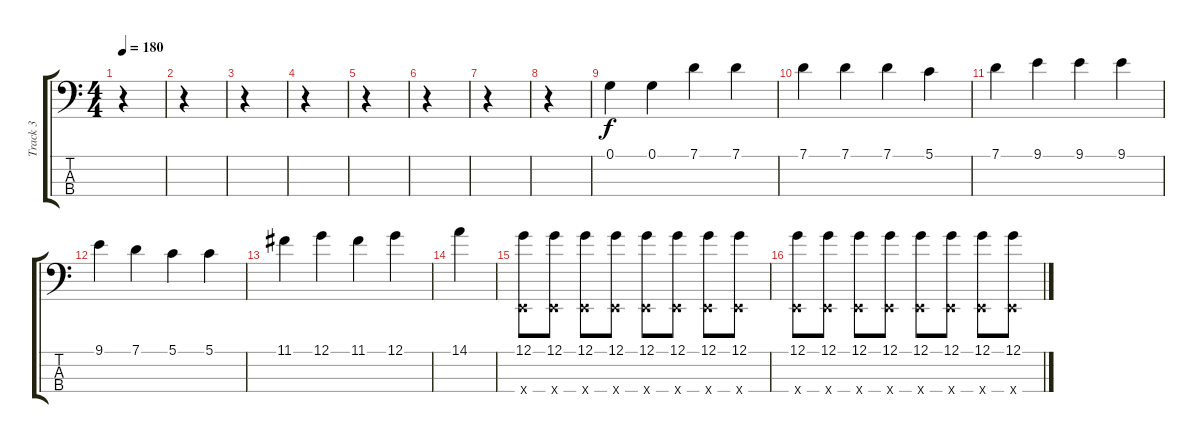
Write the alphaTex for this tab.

\track ("Track 3" "Track 3") {instrument fretlessbass}
\staff {score tabs}
\tuning (G2 D2 A1 E1) {hide}
\ts (4 4)
\tempo 180
\clef f4
\ks c
r.4{dy f instrument fretlessbass} |
r.4 |
r.4 |
r.4 |
r.4 |
r.4 |
r.4 |
r.4 |
0.1.4 0.1.4 7.1.4 7.1.4 |
7.1.4 7.1.4 7.1.4 5.1.4 |
7.1.4 9.1.4 9.1.4 9.1.4 |
9.1.4 7.1.4 5.1.4 5.1.4 |
11.1.4 12.1.4 11.1.4 12.1.4 |
14.1.4 |
(12.1 0.4{x}).8 (12.1 0.4{x}).8 (12.1 0.4{x}).8 (12.1 0.4{x}).8 (12.1 0.4{x}).8 (12.1 0.4{x}).8 (12.1 0.4{x}).8 (12.1 0.4{x}).8 |
(12.1 0.4{x}).8 (12.1 0.4{x}).8 (12.1 0.4{x}).8 (12.1 0.4{x}).8 (12.1 0.4{x}).8 (12.1 0.4{x}).8 (12.1 0.4{x}).8 (12.1 0.4{x}).8
